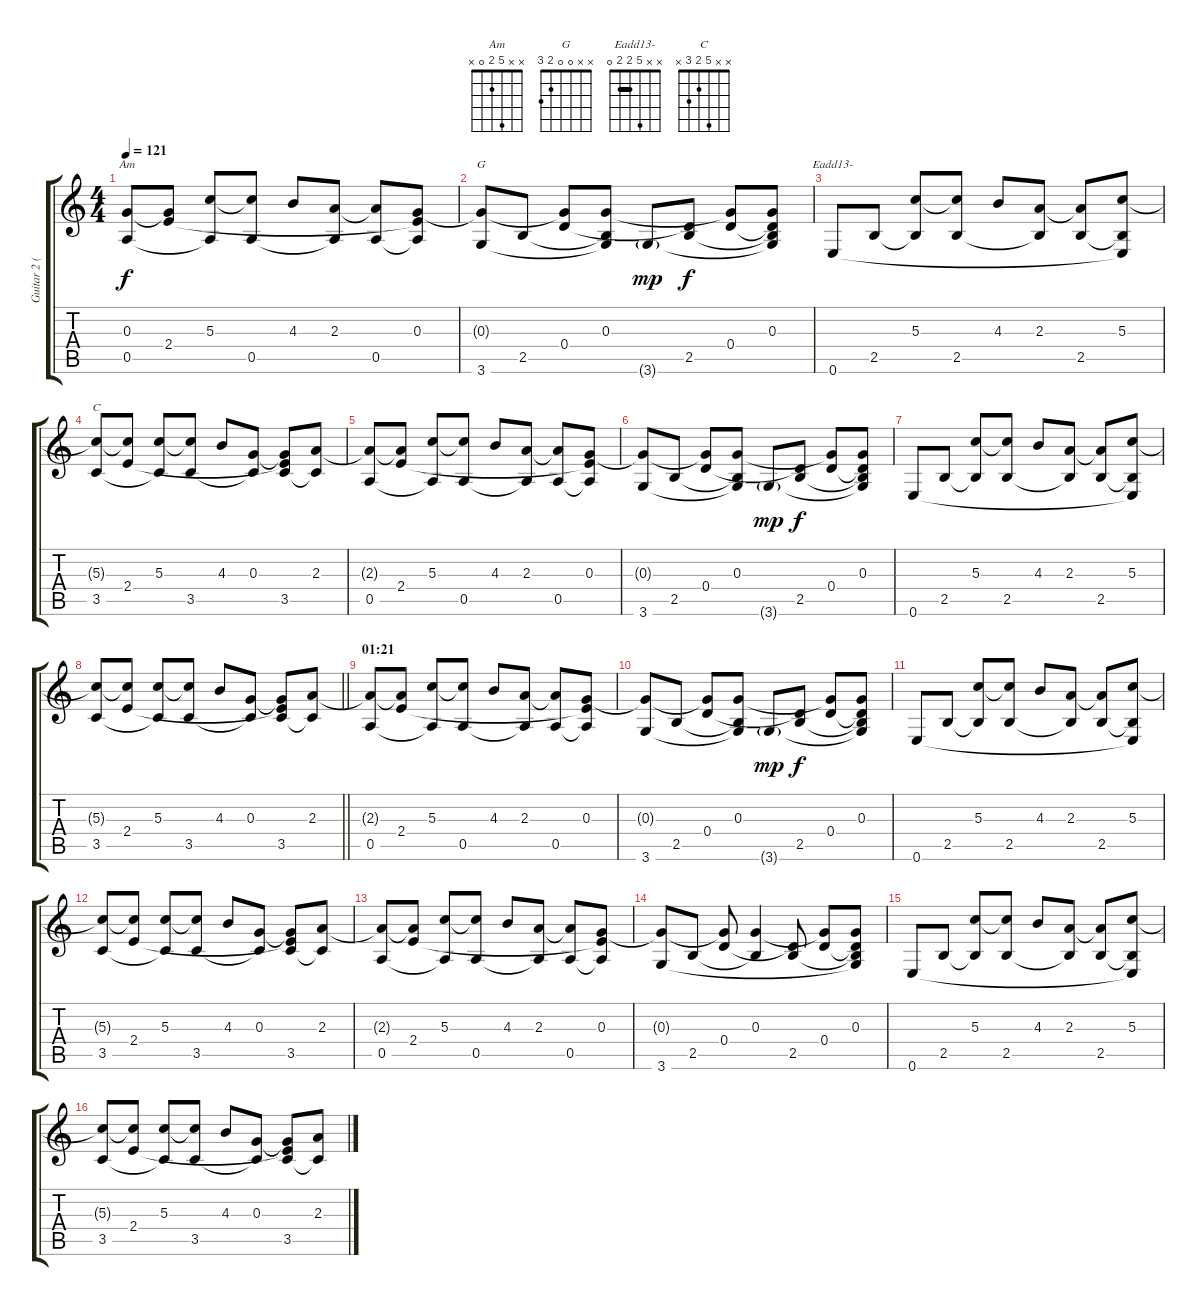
\track ("Guitar 2 (Clean)" "Guitar 2 (") {instrument electricguitarjazz}
\staff {score tabs}
\tuning (E4 B3 G3 D3 A2 E2) {hide}
\chord ("Am" x x 5 2 0 x) {barre 2}
\chord ("G" x x 0 0 2 3)
\chord ("Eadd13-" x x 5 2 2 0) {barre 2}
\chord ("C" x x 5 2 3 x)
\ts (4 4)
\tempo 121
\clef g2
\ks c
(0.3 0.5).8{ch "Am" dy f volume 12} (0.3{t} 2.4).8 (5.3 0.5{t}).8 (5.3{t} 0.5).8 4.3.8 (2.3 0.5{t}).8 (2.3{t} 0.5).8 (0.3 2.4{t} 0.5{t}).8 |
(0.3{t} 3.6).8{ch "G"} 2.5.8 (0.3{t} 0.4).8 (0.3 2.5{t} 3.6{t}).8 3.6{g}.8{dy mp} (0.4{t} 2.5).8{dy f} (0.3{t} 0.4).8 (0.3 0.4{t} 2.5{t} 3.6{t}).8 |
0.6.8{ch "Eadd13-"} 2.5.8 (5.3 2.5{t}).8 (5.3{t} 2.5).8 4.3.8 (2.3 2.5{t}).8 (2.3{t} 2.5).8 (5.3 2.5{t} 0.6{t}).8 |
(5.3{t} 3.5).8{ch "C"} (5.3{t} 2.4).8 (5.3 3.5{t}).8 (5.3{t} 3.5).8 4.3.8 (0.3 3.5{t}).8 (0.3{t} 2.4{t} 3.5).8 (2.3 3.5{t}).8 |
(2.3{t} 0.5).8 (2.3{t} 2.4).8 (5.3 0.5{t}).8 (5.3{t} 0.5).8 4.3.8 (2.3 0.5{t}).8 (2.3{t} 0.5).8 (0.3 2.4{t} 0.5{t}).8 |
(0.3{t} 3.6).8 2.5.8 (0.3{t} 0.4).8 (0.3 2.5{t} 3.6{t}).8 3.6{g}.8{dy mp} (0.4{t} 2.5).8{dy f} (0.3{t} 0.4).8 (0.3 0.4{t} 2.5{t} 3.6{t}).8 |
0.6.8 2.5.8 (5.3 2.5{t}).8 (5.3{t} 2.5).8 4.3.8 (2.3 2.5{t}).8 (2.3{t} 2.5).8 (5.3 2.5{t} 0.6{t}).8 |
\barLineRight lightlight
(5.3{t} 3.5).8 (5.3{t} 2.4).8 (5.3 3.5{t}).8 (5.3{t} 3.5).8 4.3.8 (0.3 3.5{t}).8 (0.3{t} 2.4{t} 3.5).8 (2.3 3.5{t}).8 |
\section ("" "01:21")
(2.3{t} 0.5).8 (2.3{t} 2.4).8 (5.3 0.5{t}).8 (5.3{t} 0.5).8 4.3.8 (2.3 0.5{t}).8 (2.3{t} 0.5).8 (0.3 2.4{t} 0.5{t}).8 |
(0.3{t} 3.6).8 2.5.8 (0.3{t} 0.4).8 (0.3 2.5{t} 3.6{t}).8 3.6{g}.8{dy mp} (0.4{t} 2.5).8{dy f} (0.3{t} 0.4).8 (0.3 0.4{t} 2.5{t} 3.6{t}).8 |
0.6.8 2.5.8 (5.3 2.5{t}).8 (5.3{t} 2.5).8 4.3.8 (2.3 2.5{t}).8 (2.3{t} 2.5).8 (5.3 2.5{t} 0.6{t}).8 |
(5.3{t} 3.5).8 (5.3{t} 2.4).8 (5.3 3.5{t}).8 (5.3{t} 3.5).8 4.3.8 (0.3 3.5{t}).8 (0.3{t} 2.4{t} 3.5).8 (2.3 3.5{t}).8 |
(2.3{t} 0.5).8 (2.3{t} 2.4).8 (5.3 0.5{t}).8 (5.3{t} 0.5).8 4.3.8 (2.3 0.5{t}).8 (2.3{t} 0.5).8 (0.3 2.4{t} 0.5{t}).8 |
(0.3{t} 3.6).8 2.5.8 (0.3{t} 0.4).8 (0.3 2.5{t}).4 (0.4{t} 2.5).8 (0.3{t} 0.4).8 (0.3 0.4{t} 2.5{t} 3.6{t}).8 |
0.6.8 2.5.8 (5.3 2.5{t}).8 (5.3{t} 2.5).8 4.3.8 (2.3 2.5{t}).8 (2.3{t} 2.5).8 (5.3 2.5{t} 0.6{t}).8 |
(5.3{t} 3.5).8 (5.3{t} 2.4).8 (5.3 3.5{t}).8 (5.3{t} 3.5).8 4.3.8 (0.3 3.5{t}).8 (0.3{t} 2.4{t} 3.5).8 (2.3 3.5{t}).8
